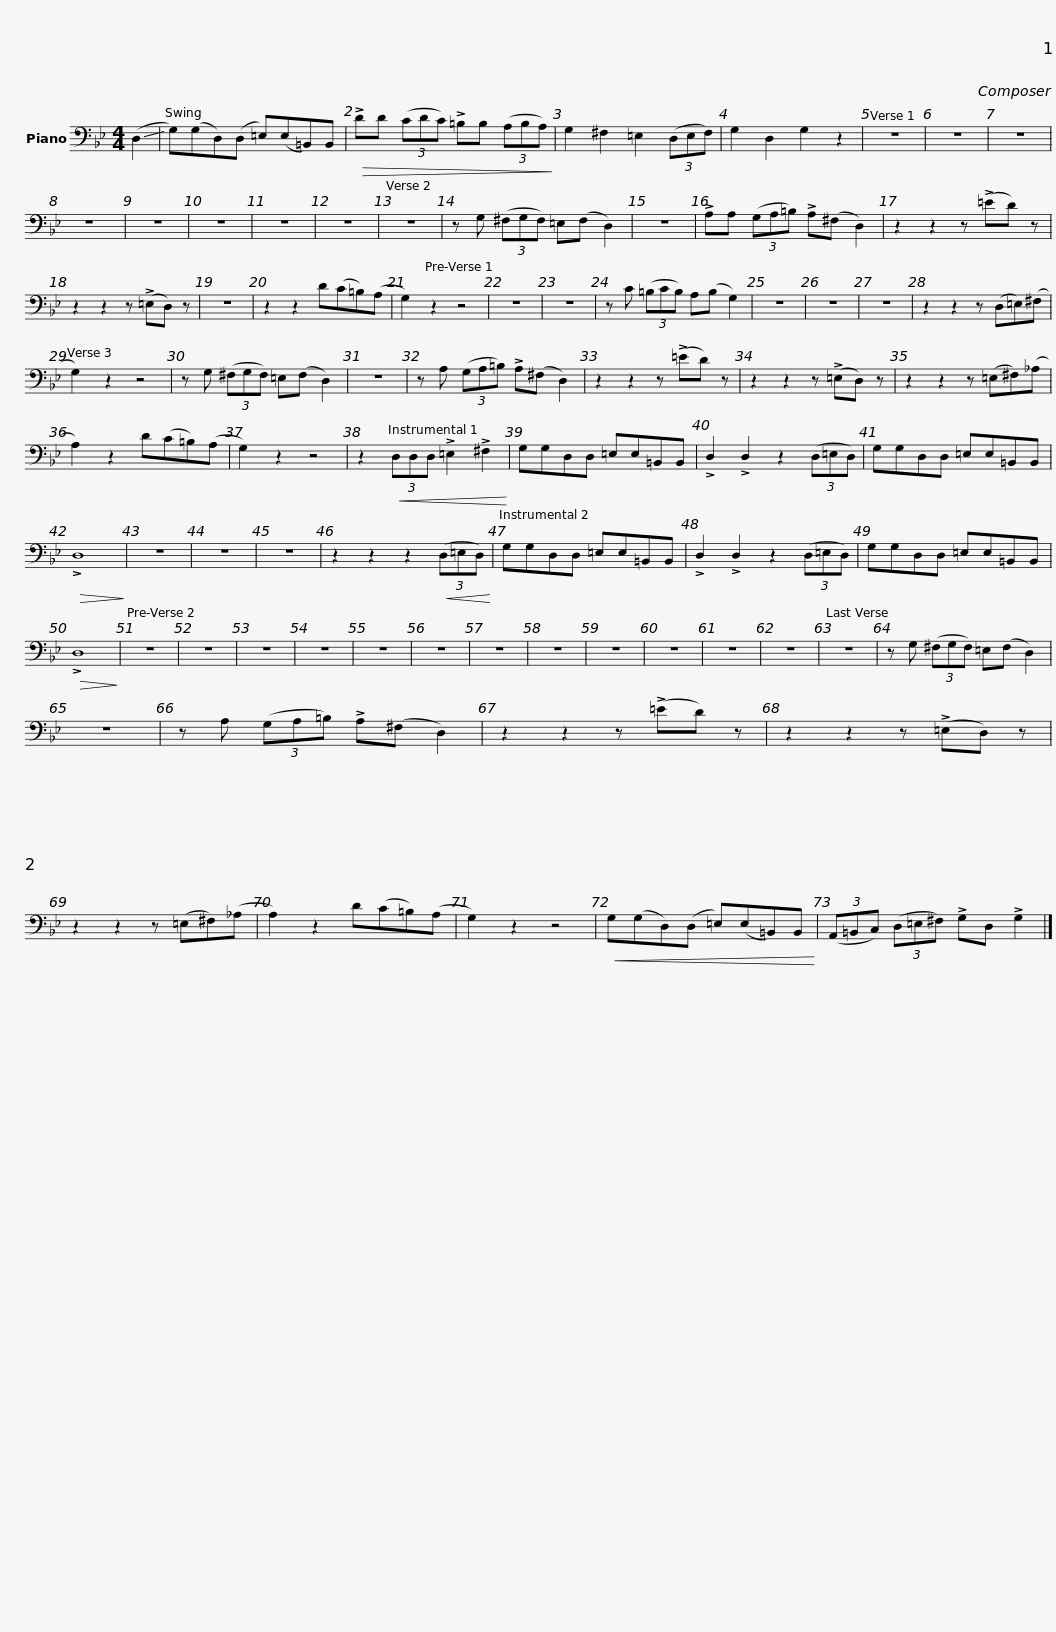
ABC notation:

X:1
L:1/8
M:4/4
I:linebreak $
K:Bb
V:1 bass
V:1
 (!-(!D,2 | !-)!G,)(G,D,)(D, =E,)(E,=B,,)B,, |!>(! !>!DD (3(CDC) !>!=B,B, (3(A,B,A,)!>)! | G,2 ^F,2 =E,2 (3(D,E,F,) | G,2 D,2 G,2 z2 |$ %5
 z8 | z8 | z8 | z8 | z8 | %10
 z8 | z8 | z8 |$ z8 | z G, (3(^F,G,F,) =E,(F, D,2) | %15
 z8 | !>!A,A, (3(G,A,=B,) !>!A,(^F, D,2) |$ z2 z2 z (!>!=ED) z | z2 z2 z (!>!=E,D,) z | z8 | %20
 z2 z2 D(C=B,)(A, |$ G,2) z2 z4 | z8 | z8 | z C (3(=B,CB,) A,(B, G,2) |$ %25
 z8 | z8 | z8 | z2 z2 z (D,=E,)(^F, |$ G,2) z2 z4 | %30
 z G, (3(^F,G,F,) =E,(F, D,2) | z8 | z A, (3(G,A,=B,) !>!A,(^F, D,2) |$ z2 z2 z (!>!=ED) z | z2 z2 z (!>!=E,D,) z | %35
 z2 z2 z (=E,^F,)(_A, | A,2) z2 D(C=B,)(A, | G,2) z2 z4 |$ z2!<(! (3D,D,D, !>!=E,2 !>!^F,2!<)! | G,G,D,D, =E,E,=B,,B,, | %40
 !>!D,2 !>!D,2 z2 (3(D,=E,D,) | G,G,D,D, =E,E,=B,,B,, |!>(! !>!D,8!>)! |$ z8 | z8 | %45
 z8 | z2 z2 z2!<(! (3(D,=E,D,)!<)! | G,G,D,D, =E,E,=B,,B,, | !>!D,2 !>!D,2 z2 (3(D,=E,D,) | G,G,D,D, =E,E,=B,,B,, | %50
!>(! !>!D,8!>)! |$ z8 | z8 | z8 | z8 | %55
 z8 | z8 | z8 | z8 | z8 | %60
 z8 | z8 | z8 |$ z8 | z G, (3(^F,G,F,) =E,(F, D,2) | %65
 z8 | z A, (3(G,A,=B,) !>!A,(^F, D,2) |$ z2 z2 z (!>!=ED) z | z2 z2 z (!>!=E,D,) z | z2 z2 z (=E,^F,)(_A, | %70
 A,2) z2 D(C=B,)(A, |$ G,2) z2 z4 |!<(! G,(G,D,)(D, =E,)(E,=B,,)B,,!<)! | (3(A,,=B,,C,) (3(D,=E,^F,) !>!G,D, !>!G,2 |] %74
